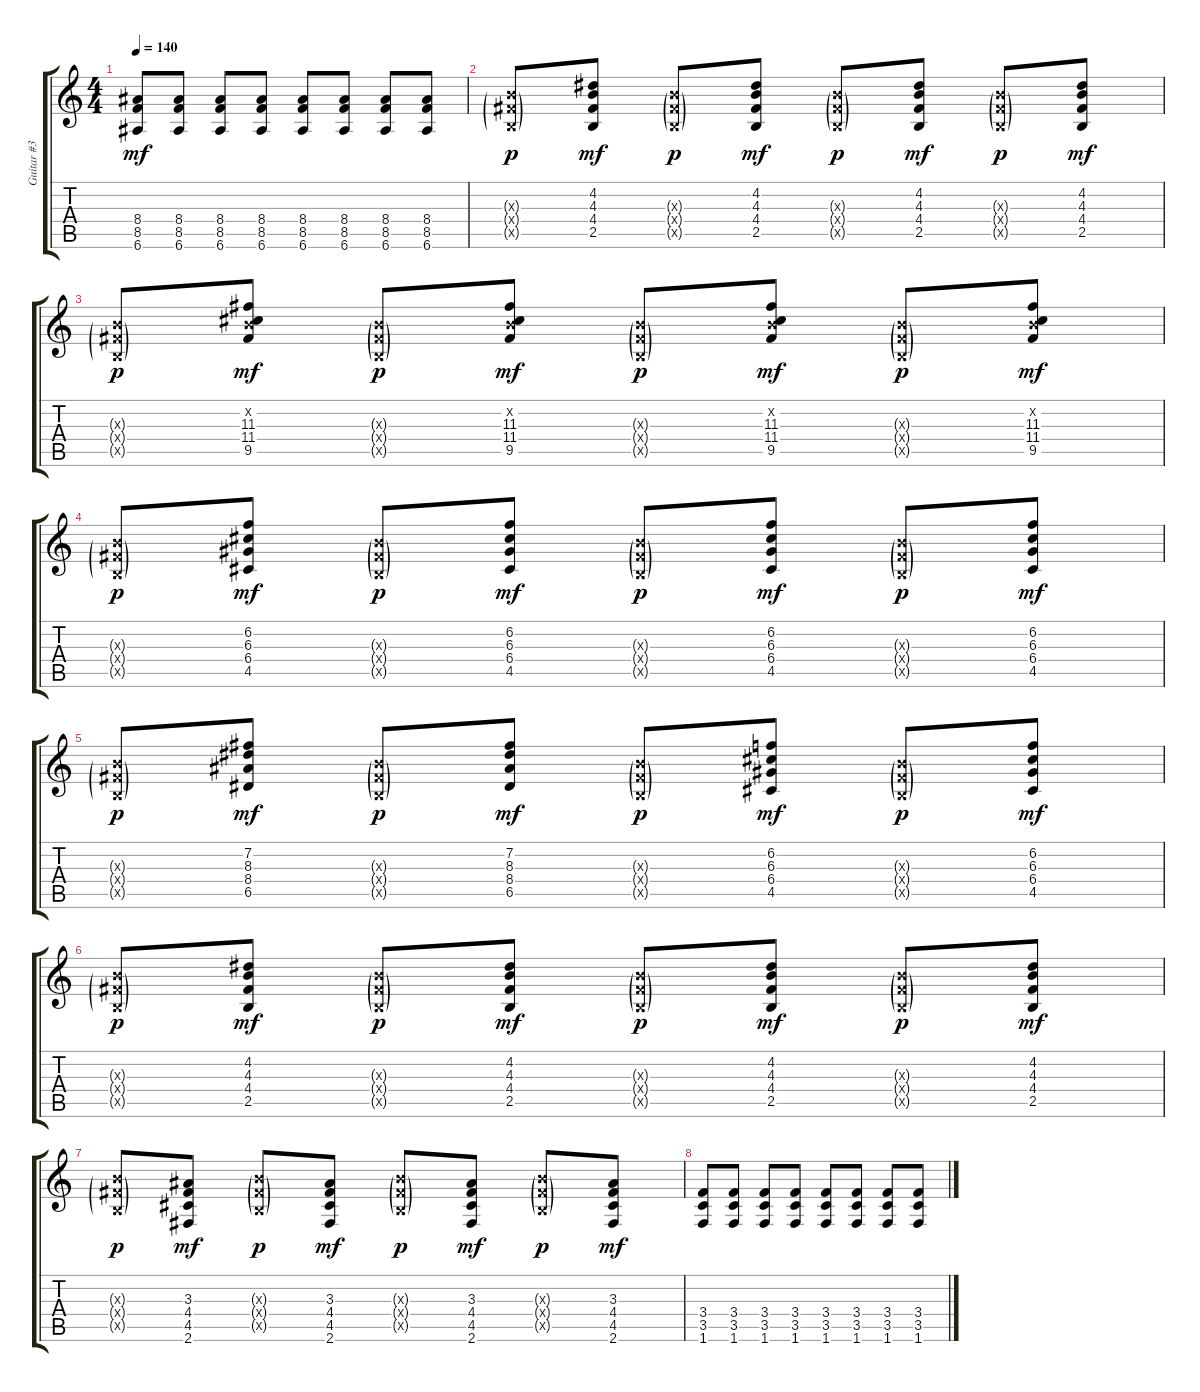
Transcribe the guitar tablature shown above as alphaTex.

\track ("Guitar #3" "Guitar #3") {instrument electricguitarclean}
\staff {score tabs}
\tuning (E4 B3 G3 D3 A2 E2) {hide}
\ts (4 4)
\tempo 140
\clef g2
\ks c
(8.4 8.5 6.6).8{dy mf} (8.4 8.5 6.6).8 (8.4 8.5 6.6).8 (8.4 8.5 6.6).8 (8.4 8.5 6.6).8 (8.4 8.5 6.6).8 (8.4 8.5 6.6).8 (8.4 8.5 6.6).8 |
(4.3{g x} 4.4{g x} 2.5{g x}).8{dy p} (4.2 4.3 4.4 2.5).8{dy mf} (4.3{g x} 4.4{g x} 2.5{g x}).8{dy p} (4.2 4.3 4.4 2.5).8{dy mf} (4.3{g x} 4.4{g x} 2.5{g x}).8{dy p} (4.2 4.3 4.4 2.5).8{dy mf} (4.3{g x} 4.4{g x} 2.5{g x}).8{dy p} (4.2 4.3 4.4 2.5).8{dy mf} |
(4.3{g x} 4.4{g x} 2.5{g x}).8{dy p} (0.2{x} 11.3 11.4 9.5).8{dy mf} (4.3{g x} 4.4{g x} 2.5{g x}).8{dy p} (0.2{x} 11.3 11.4 9.5).8{dy mf} (4.3{g x} 4.4{g x} 2.5{g x}).8{dy p} (0.2{x} 11.3 11.4 9.5).8{dy mf} (4.3{g x} 4.4{g x} 2.5{g x}).8{dy p} (0.2{x} 11.3 11.4 9.5).8{dy mf} |
(4.3{g x} 4.4{g x} 2.5{g x}).8{dy p} (6.2 6.3 6.4 4.5).8{dy mf} (4.3{g x} 4.4{g x} 2.5{g x}).8{dy p} (6.2 6.3 6.4 4.5).8{dy mf} (4.3{g x} 4.4{g x} 2.5{g x}).8{dy p} (6.2 6.3 6.4 4.5).8{dy mf} (4.3{g x} 4.4{g x} 2.5{g x}).8{dy p} (6.2 6.3 6.4 4.5).8{dy mf} |
(4.3{g x} 4.4{g x} 2.5{g x}).8{dy p} (7.2 8.3 8.4 6.5).8{dy mf} (4.3{g x} 4.4{g x} 2.5{g x}).8{dy p} (7.2 8.3 8.4 6.5).8{dy mf} (4.3{g x} 4.4{g x} 2.5{g x}).8{dy p} (6.2 6.3 6.4 4.5).8{dy mf} (4.3{g x} 4.4{g x} 2.5{g x}).8{dy p} (6.2 6.3 6.4 4.5).8{dy mf} |
(4.3{g x} 4.4{g x} 2.5{g x}).8{dy p} (4.2 4.3 4.4 2.5).8{dy mf} (4.3{g x} 4.4{g x} 2.5{g x}).8{dy p} (4.2 4.3 4.4 2.5).8{dy mf} (4.3{g x} 4.4{g x} 2.5{g x}).8{dy p} (4.2 4.3 4.4 2.5).8{dy mf} (4.3{g x} 4.4{g x} 2.5{g x}).8{dy p} (4.2 4.3 4.4 2.5).8{dy mf} |
(4.3{g x} 4.4{g x} 2.5{g x}).8{dy p} (3.3 4.4 4.5 2.6).8{dy mf} (4.3{g x} 4.4{g x} 2.5{g x}).8{dy p} (3.3 4.4 4.5 2.6).8{dy mf} (4.3{g x} 4.4{g x} 2.5{g x}).8{dy p} (3.3 4.4 4.5 2.6).8{dy mf} (4.3{g x} 4.4{g x} 2.5{g x}).8{dy p} (3.3 4.4 4.5 2.6).8{dy mf} |
(3.4 3.5 1.6).8 (3.4 3.5 1.6).8 (3.4 3.5 1.6).8 (3.4 3.5 1.6).8 (3.4 3.5 1.6).8 (3.4 3.5 1.6).8 (3.4 3.5 1.6).8 (3.4 3.5 1.6).8
